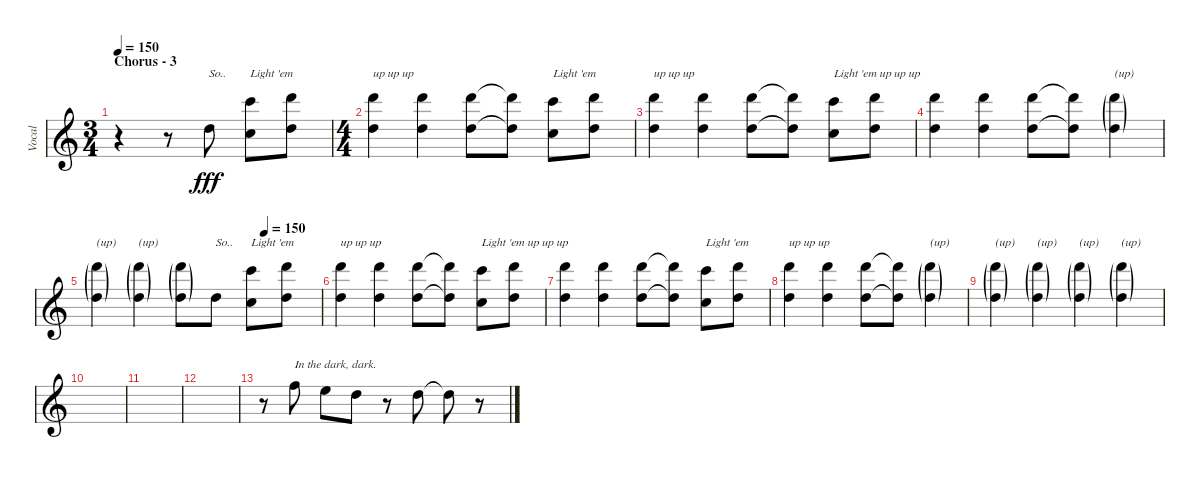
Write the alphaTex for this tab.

\track ("Vocal" "Vocal") {instrument distortionguitar}
\staff {score}
\tuning (E4 B3 G3 D3 A2 E2) {hide}
\ts (3 4)
\section ("" "Chorus - 3")
\tempo 150
\clef g2
\ks c
r.4{dy fff} r.8 7.3.8{txt "So.."} (8.1 1.2).8{txt "Light 'em"} (10.1 3.2).8 |
\ts (4 4)
(10.1 3.2).4{txt "up up up "} (10.1 3.2).4 (10.1 3.2).8 (10.1{t} 3.2{t}).8 (8.1 1.2).8{txt "Light 'em "} (10.1 3.2).8 |
(10.1 3.2).4{txt "up up up "} (10.1 3.2).4 (10.1 3.2).8 (10.1{t} 3.2{t}).8 (8.1 1.2).8{txt "Light 'em up up up "} (10.1 3.2).8 |
(10.1 3.2).4 (10.1 3.2).4 (10.1 3.2).8 (10.1{t} 3.2{t}).8 (10.1{g} 3.2{g}).4{txt "(up)"} |
\tempo (150 0.75)
(10.1{g} 3.2{g}).4{txt "(up)"} (10.1{g} 3.2{g}).4{txt "(up)"} (10.1{g} 3.2{g}).8 7.3.8{txt "So.."} (8.1 1.2).8{txt "Light 'em "} (10.1 3.2).8 |
(10.1 3.2).4{txt "up up up"} (10.1 3.2).4 (10.1 3.2).8 (10.1{t} 3.2{t}).8 (8.1 1.2).8{txt "Light 'em up up up"} (10.1 3.2).8 |
(10.1 3.2).4 (10.1 3.2).4 (10.1 3.2).8 (10.1{t} 3.2{t}).8 (8.1 1.2).8{txt "Light 'em "} (10.1 3.2).8 |
(10.1 3.2).4{txt "up up up"} (10.1 3.2).4 (10.1 3.2).8 (10.1{t} 3.2{t}).8 (10.1{g} 3.2{g}).4{txt "(up)"} |
(10.1{g} 3.2{g}).4{txt "(up)"} (10.1{g} 3.2{g}).4{txt "(up)"} (10.1{g} 3.2{g}).4{txt "(up)"} (10.1{g} 3.2{g}).4{txt "(up)"} |
|
|
|
r.8 10.3.8{txt "In the dark, dark." balance 0} 9.3.8 7.3.8 r.8 7.3.8 7.3{t}.8 r.8
